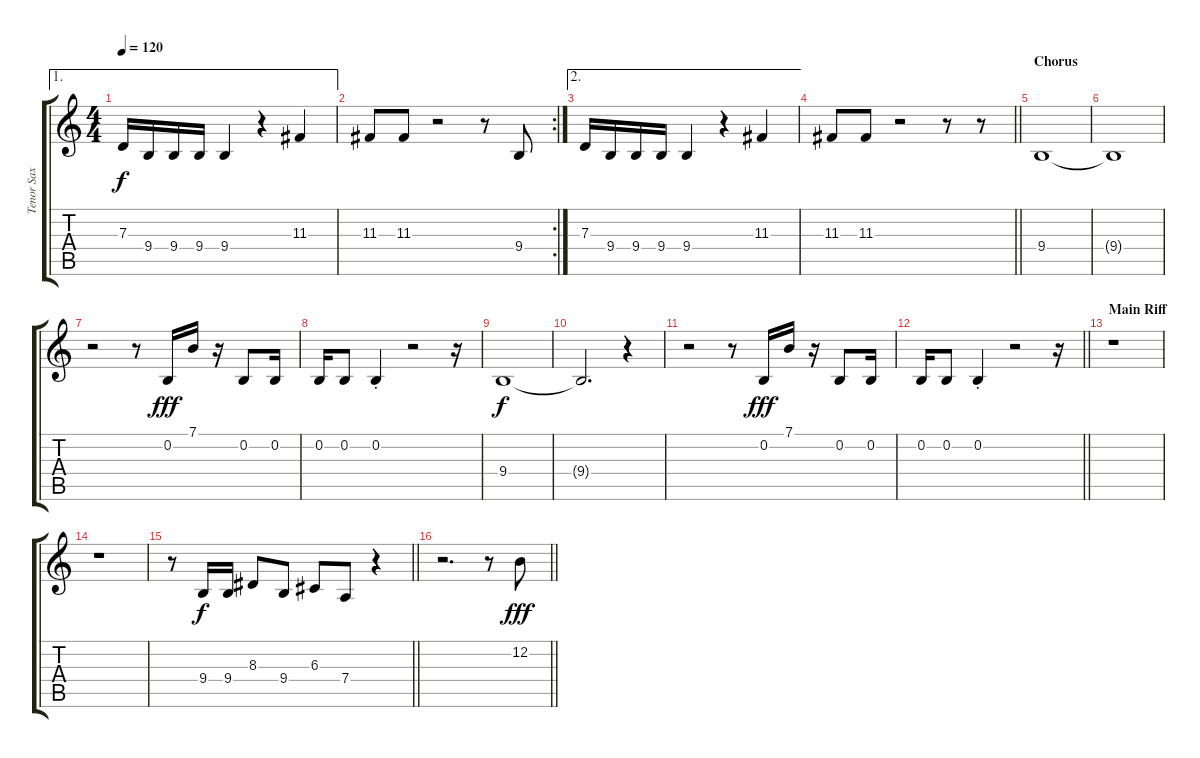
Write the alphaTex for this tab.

\track ("Tenor Sax" "Tenor Sax") {instrument tenorsax}
\staff {score tabs}
\tuning (E4 B3 G3 D3 A2 E2) {hide}
\ae 1
\ts (4 4)
\tempo 120
\clef g2
\ks c
7.3.16{dy f} 9.4.16 9.4.16 9.4.16 9.4.4 r.4 11.3.4 |
\rc 2
11.3.8 11.3.8 r.2 r.8 9.4.8 |
\ae 2
7.3.16 9.4.16 9.4.16 9.4.16 9.4.4 r.4 11.3.4 |
\barLineRight lightlight
11.3.8 11.3.8 r.2 r.8 r.8 |
\section ("" "Chorus")
9.4.1 |
9.4{t}.1 |
r.2 r.8 0.2.16{dy fff} 7.1.16 r.16 0.2.8 0.2.16 |
0.2.16 0.2.8 0.2{st}.4 r.2 r.16 |
9.4.1{dy f} |
9.4{t}.2{d} r.4 |
r.2 r.8 0.2.16{dy fff} 7.1.16 r.16 0.2.8 0.2.16 |
\barLineRight lightlight
0.2.16 0.2.8 0.2{st}.4 r.2 r.16 |
\section ("" "Main Riff")
r.1 |
r.1 |
\barLineRight lightlight
r.8 9.4.16{dy f} 9.4.16 8.3.8 9.4.8 6.3.8 7.4.8 r.4 |
\barLineRight lightlight
r.2{d} r.8 12.2.8{dy fff}
